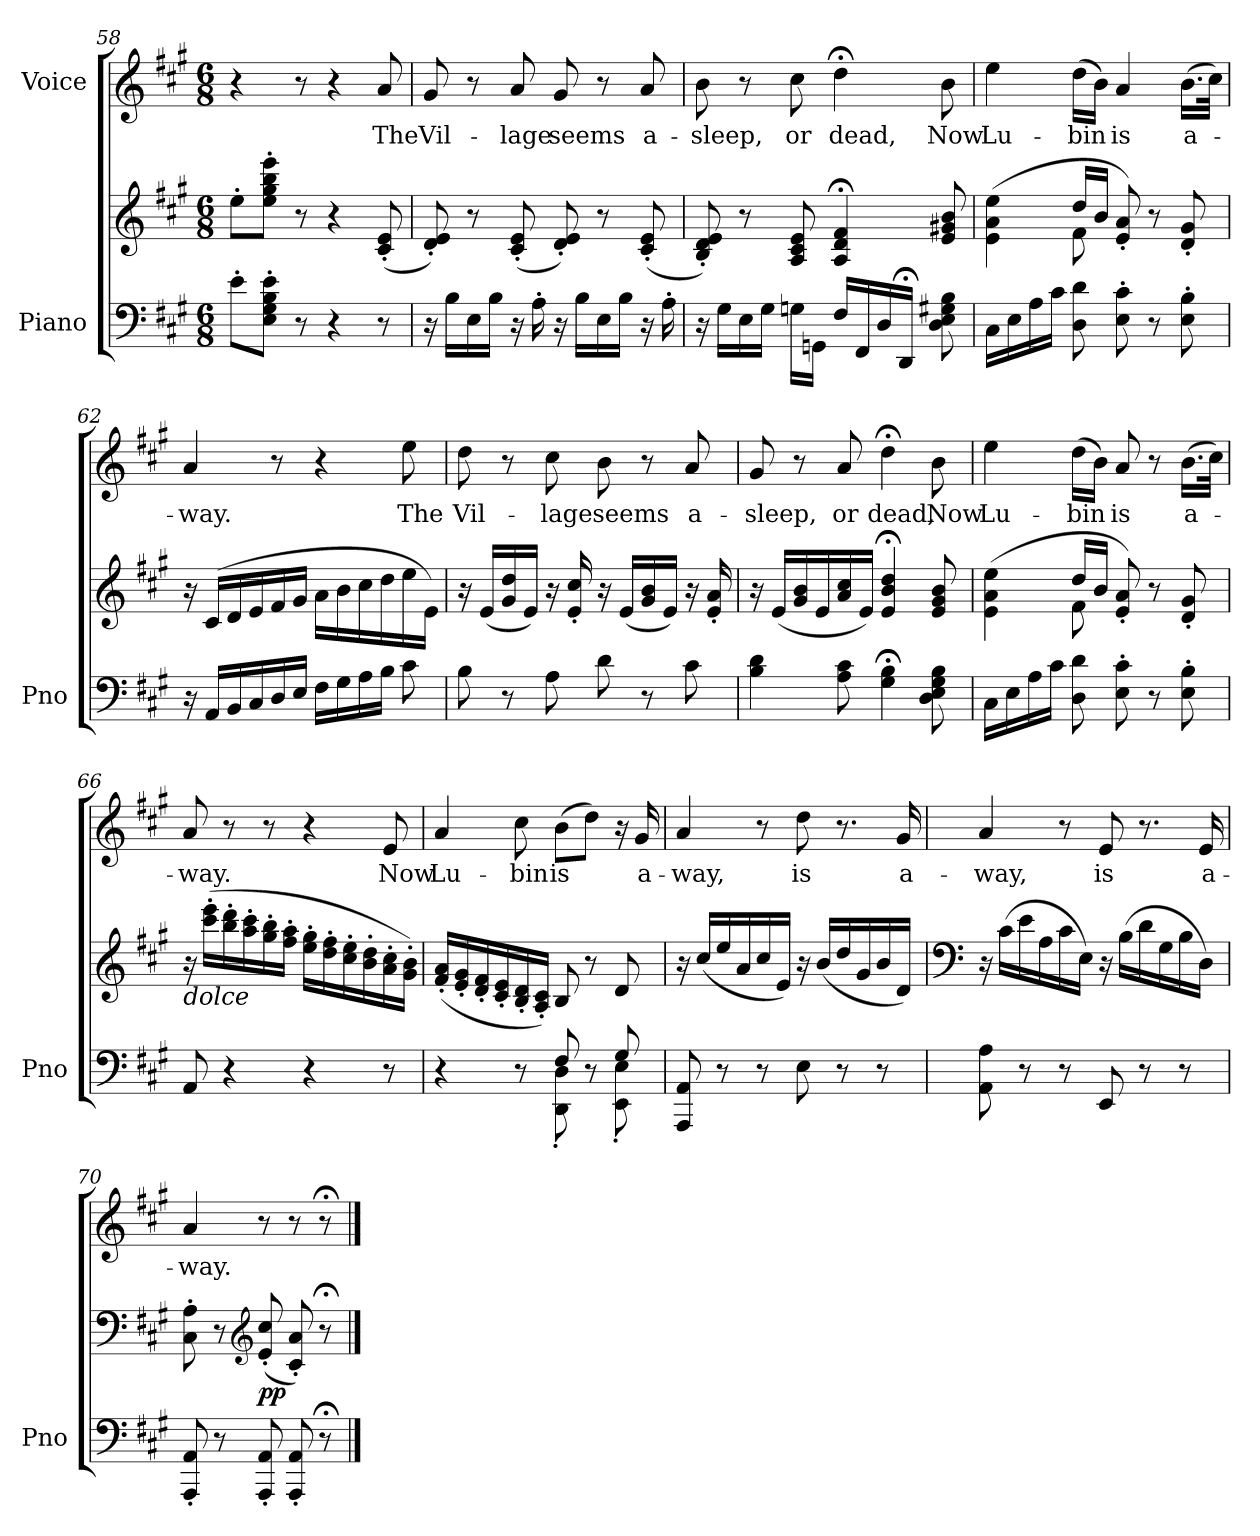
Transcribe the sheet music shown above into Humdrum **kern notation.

**kern	**kern	**dynam	**kern	**text
*part2	*part2	*part2	*part1	*part1
*staff3	*staff2	*staff2/3	*staff1	*staff1
*I"Piano	*	*	*I"Voice	*
*I'Pno	*	*	*	*
!!LO:PB:g=z
*clefF4	*clefG2	*	*clefG2	*
*k[f#c#g#]	*k[f#c#g#]	*	*k[f#c#g#]	*
*M6/8	*M6/8	*	*M6/8	*
=58	=58	=58	=58	=58
8e'\L	8ee'\L	.	4r	.
8E\' 8G#\' 8B\' 8e\'J	8ee\' 8gg#\' 8bb\' 8eee\'J	.	.	.
8r	8r	.	8r	.
4r	4r	.	4r	.
!	!	!	!	!LO:LY:b
8r	(8c#/' 8e/'	.	8a/	The
=59	=59	=59	=59	=59
!	!	!	!	!LO:LY:b
16r	8d/' 8e/')	.	8g#/	Vil-
16B\LL	.	.	.	.
16E\	8r	.	8r	.
16B\JJ	.	.	.	.
!	!	!	!	!LO:LY:b
16r	(8c#/' 8e/'	.	8a/	-lage
16A'\	.	.	.	.
!	!	!	!	!LO:LY:b
16r	8d/' 8e/')	.	8g#/	seems
16B\LL	.	.	.	.
16E\	8r	.	8r	.
16B\JJ	.	.	.	.
!	!	!	!	!LO:LY:b
16r	(8c#/' 8e/'	.	8a/	a-
16A'\	.	.	.	.
=60	=60	=60	=60	=60
!	!	!	!	!LO:LY:b
16r	8B/' 8d/' 8e/')	.	8b\	-sleep,
16G#\LL	.	.	.	.
16E\	8r	.	8r	.
16G#\JJ	.	.	.	.
!	!	!	!	!LO:LY:b
16Gn\LL	8A/ 8c#/ 8e/	.	8cc#\	or
16GGn\JJ	.	.	.	.
!	!	!	!	!LO:LY:b
16F#/LL	4A/;< 4d/;< 4f#/;<	.	4dd;<\	dead,
16FF#/	.	.	.	.
16D/	.	.	.	.
16DD;/JJ	.	.	.	.
!	!	!	!	!LO:LY:b
8D\ 8E\ 8G#X\ 8B\	8e/ 8g#X/ 8b/	.	8b\	Now
!!LO:LB:g=z
=61	=61	=61	=61	=61
*	*^	*	*	*
!	!	!	!	!	!LO:LY:b
16C#\LL	(4e\ 4a\ 4ee\	4ryy	.	4ee\	Lu-
16E\	.	.	.	.	.
16A\	.	.	.	.	.
16c#\JJ	.	.	.	.	.
!	!	!	!	!	!LO:LY:b
8D\ 8d\	16dd/LL	8f#\	.	(16dd\LL	-bin
.	16b/JJ	.	.	16b\JJ)	.
!	!	!	!	!	!LO:LY:b
8E\' 8c#\'	8e/' 8a/')	4.ryy	.	4a/	is
8r	8r	.	.	.	.
!	!	!	!	!	!LO:LY:b
8E\' 8B\'	8d/' 8g#/'	.	.	(16.b\LL	a-
.	.	.	.	32cc#\JJk)	.
*	*v	*v	*	*	*
=62	=62	=62	=62	=62
!	!	!	!	!LO:LY:b
16r	16r	.	4a/	-way.
16AA/LL	(16c#/LL	.	.	.
16BB/	16d/	.	.	.
16C#/	16e/	.	.	.
16D/	16f#/	.	8r	.
16E/JJ	16g#/JJ	.	.	.
16F#\LL	16a\LL	.	4r	.
16G#\	16b\	.	.	.
16A\	16cc#\	.	.	.
16B\JJ	16dd\	.	.	.
!	!	!	!	!LO:LY:b
8c#\	16ee\	.	8ee\	The
.	16e\JJ)	.	.	.
!!LO:LB:g=z
=63	=63	=63	=63	=63
!	!	!	!	!LO:LY:b
8B\	16r	.	8dd\	Vil-
.	(16e/LL	.	.	.
8r	16g#/ 16dd/	.	8r	.
.	16e/JJ)	.	.	.
!	!	!	!	!LO:LY:b
8A\	16r	.	8cc#\	-lage
.	16e/' 16cc#/'	.	.	.
!	!	!	!	!LO:LY:b
8d\	16r	.	8b\	seems
.	(16e/LL	.	.	.
8r	16g#/ 16b/	.	8r	.
.	16e/JJ)	.	.	.
!	!	!	!	!LO:LY:b
8c#\	16r	.	8a/	a-
.	16e/' 16a/'	.	.	.
!!LO:LB:g=z
=64	=64	=64	=64	=64
!	!	!	!	!LO:LY:b
4B\ 4d\	16r	.	8g#/	-sleep,
.	(16e/LL	.	.	.
.	16g#/ 16b/	.	8r	.
.	16e/	.	.	.
!	!	!	!	!LO:LY:b
8A\ 8c#\	16a/ 16cc#/	.	8a/	or
.	16e/JJ)	.	.	.
!	!	!	!	!LO:LY:b
4G#\;< 4B\;<	4e/;< 4b/;< 4dd/;<	.	4dd;<\	dead,
!	!	!	!	!LO:LY:b
8D\ 8E\ 8G#\ 8B\	8e/ 8g#/ 8b/	.	8b\	Now
=65	=65	=65	=65	=65
*	*^	*	*	*
!	!	!	!	!	!LO:LY:b
16C#\LL	(4e\ 4a\ 4ee\	4ryy	.	4ee\	Lu-
16E\	.	.	.	.	.
16A\	.	.	.	.	.
16c#\JJ	.	.	.	.	.
!	!	!	!	!	!LO:LY:b
8D\ 8d\	16dd/LL	8f#\	.	(16dd\LL	-bin
.	16b/JJ	.	.	16b\JJ)	.
!	!	!	!	!	!LO:LY:b
8E\' 8c#\'	8e/' 8a/')	4.ryy	.	8a/	is
8r	8r	.	.	8r	.
!	!	!	!	!	!LO:LY:b
8E\' 8B\'	8d/' 8g#/'	.	.	(16.b\LL	a-
.	.	.	.	32cc#\JJk)	.
*	*v	*v	*	*	*
=66	=66	=66	=66	=66
!	!LO:TX:b:i:t=dolce	!	!	!
!	!	!	!	!LO:LY:b
8AA/	16r	.	8a/	-way.
.	(16ccc#\' 16eee\'LL	.	.	.
4r	16bb\' 16ddd\'	.	8r	.
.	16aa\' 16ccc#\'	.	.	.
.	16gg#\' 16bb\'	.	8r	.
.	16ff#\' 16aa\'JJ	.	.	.
4r	16ee\' 16gg#\'LL	.	4r	.
.	16dd\' 16ff#\'	.	.	.
.	16cc#\' 16ee\'	.	.	.
.	16b\' 16dd\'	.	.	.
!	!	!	!	!LO:LY:b
8r	16a\' 16cc#\'	.	8e/	Now
.	16g#\' 16b\'JJ)	.	.	.
!!LO:PB:g=z
=67	=67	=67	=67	=67
*^	*	*	*	*
!	!	!	!	!	!LO:LY:b
4r	4.ryy	(16f#/' 16a/'LL	.	4a/	Lu-
.	.	16e/' 16g#/'	.	.	.
.	.	16d/' 16f#/'	.	.	.
.	.	16c#/' 16e/'	.	.	.
!	!	!	!	!	!LO:LY:b
8r	.	16B/' 16d/'	.	8cc#\	-bin
.	.	16A/' 16c#/'JJ)	.	.	.
!	!	!	!	!	!LO:LY:b
8F#/	8DD\' 8D\'	8B/	.	(8b\L	is
8r	8ryy	8r	.	8dd\J)	.
8G#/	8EE\' 8E\'	8d/	.	16r	.
!	!	!	!	!	!LO:LY:b
.	.	.	.	16g#/	a-
*v	*v	*	*	*	*
=68	=68	=68	=68	=68
!	!	!	!	!LO:LY:b
8AAA/ 8AA/	16r	.	4a/	-way,
.	(16cc#/LL	.	.	.
8r	16ee/	.	.	.
.	16a/	.	.	.
8r	16cc#/	.	8r	.
.	16e/JJ)	.	.	.
!	!	!	!	!LO:LY:b
8E\	16r	.	8dd\	is
.	(16b/LL	.	.	.
8r	16dd/	.	8.r	.
.	16g#/	.	.	.
8r	16b/	.	.	.
!	!	!	!	!LO:LY:b
.	16d/JJ)	.	16g#/	a-
!!LO:LB:g=z
=69	=69	=69	=69	=69
*	*clefF4	*	*	*
!	!	!	!	!LO:LY:b
8AA\ 8A\	16r	.	4a/	-way,
.	(16c#\LL	.	.	.
8r	16e\	.	.	.
.	16A\	.	.	.
8r	16c#\	.	8r	.
.	16E\JJ)	.	.	.
!	!	!	!	!LO:LY:b
8EE/	16r	.	8e/	is
.	(16B\LL	.	.	.
8r	16d\	.	8.r	.
.	16G#\	.	.	.
8r	16B\	.	.	.
!	!	!	!	!LO:LY:b
.	16D\JJ)	.	16e/	a-
=70	=70	=70	=70	=70
!	!	!	!	!LO:LY:b
8AAA/' 8AA/'	8C#\' 8A\'	.	4a/	-way.
8r	8r	.	.	.
*	*clefG2	*	*	*
!	!	!LO:DY:b	!	!
8AAA/' 8AA/'	(8e/' 8cc#/'	pp	8r	.
8AAA/' 8AA/'	8c#/' 8a/')	.	8r	.
8r;<	8r;<	.	8r;<	.
==	==	==	==	==
*-	*-	*-	*-	*-
